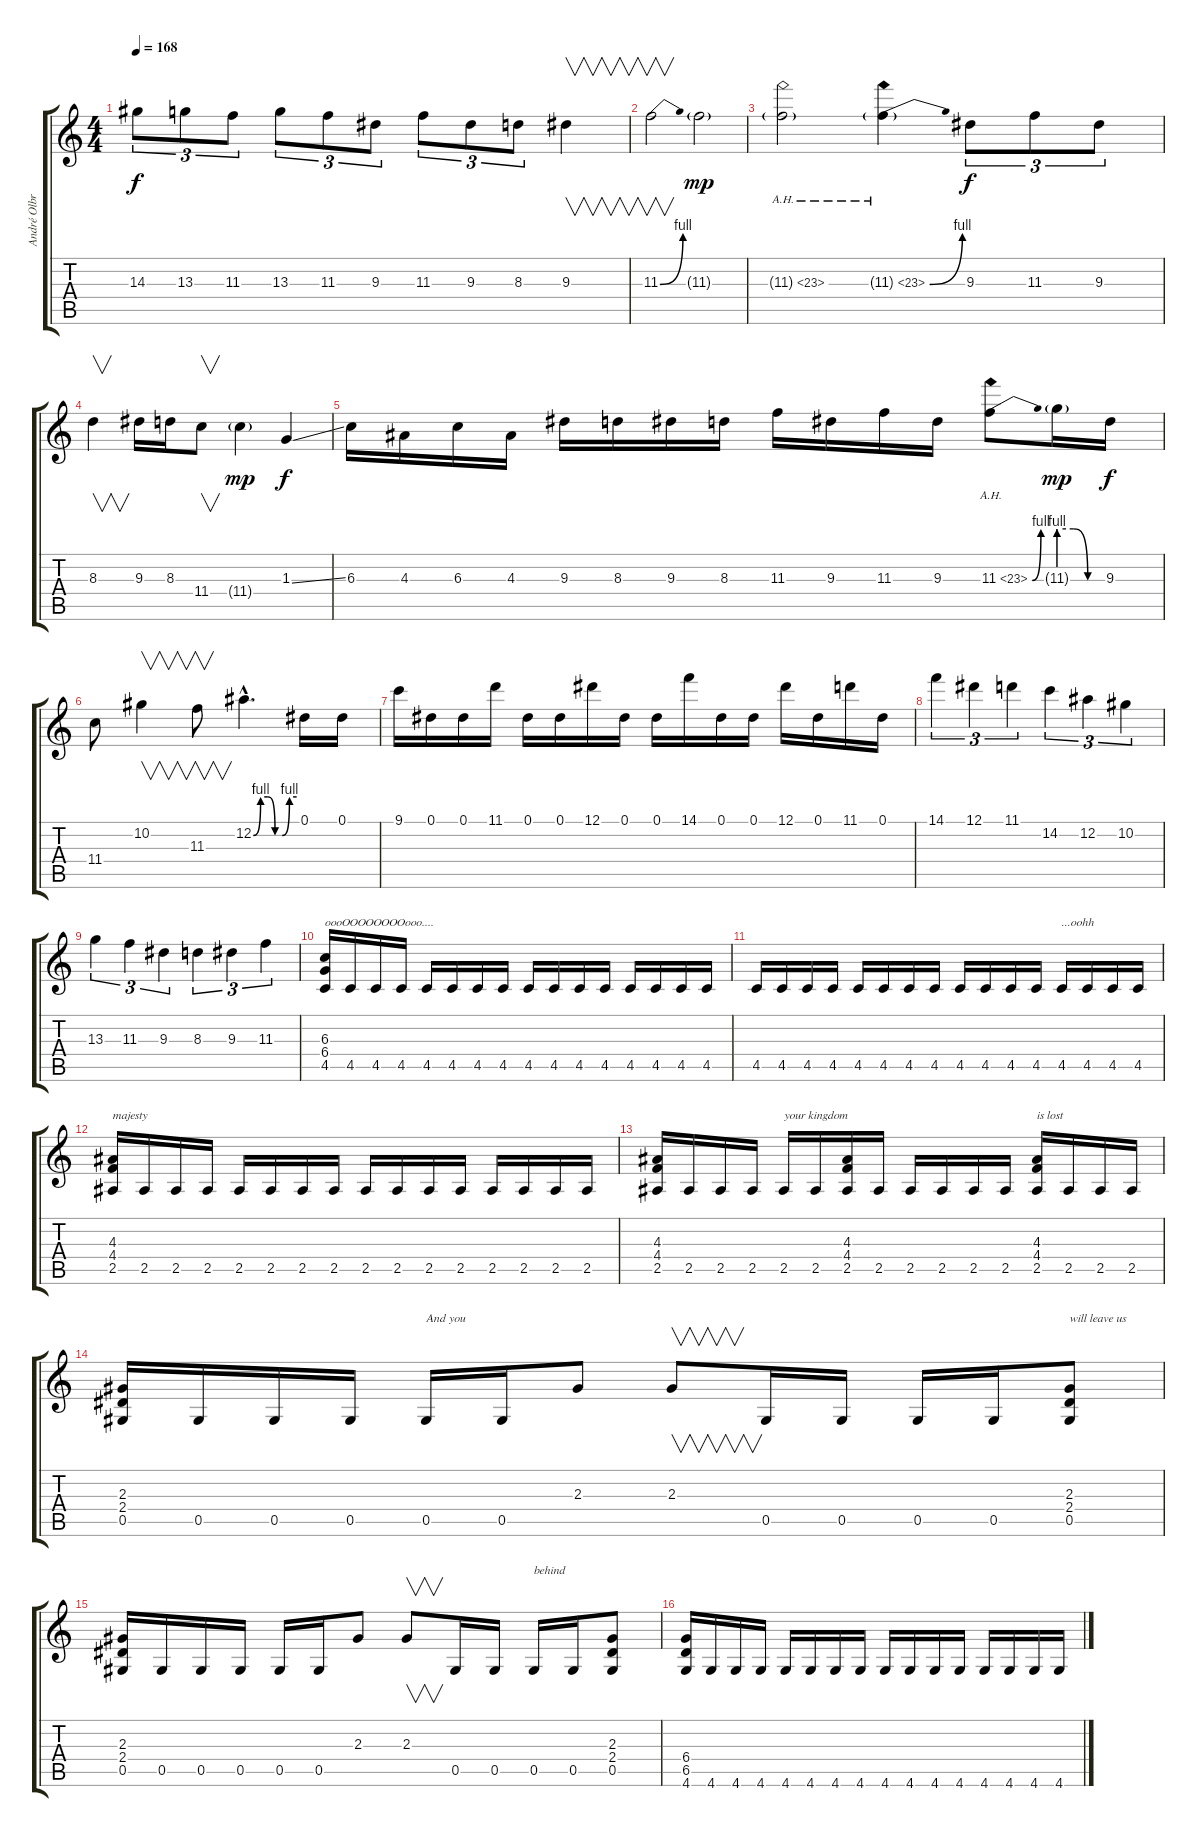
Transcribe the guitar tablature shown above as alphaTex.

\track ("André Olbrich" "André Olbr") {instrument distortionguitar}
\staff {score tabs}
\tuning (Eb4 Bb3 Gb3 Db3 Ab2 Eb2) {hide}
\ts (4 4)
\tempo 168
\clef g2
\ks c
14.3.8{tu (3 2) dy f} 13.3.8{tu (3 2)} 11.3.8{tu (3 2)} 13.3.8{tu (3 2)} 11.3.8{tu (3 2)} 9.3.8{tu (3 2)} 11.3.8{tu (3 2)} 9.3.8{tu (3 2)} 8.3.8{tu (3 2)} 9.3.4{v} |
11.3{be (bend 0 0 60 4)}.2{v} 11.3{g}.2{dy mp} |
11.3{ah 12 g}.2 11.3{be (bend 0 0 60 4) ah 12 g}.4 9.3.8{tu (3 2) dy f} 11.3.8{tu (3 2)} 9.3.8{tu (3 2)} |
8.3.4{v} 9.3.16 8.3.16 11.4.8{v} 11.4{g}.4{dy mp} 1.3{ss}.4{dy f} |
6.3.16 4.3.16 6.3.16 4.3.16 9.3.16 8.3.16 9.3.16 8.3.16 11.3.16 9.3.16 11.3.16 9.3.16 11.3{be (bend 0 0 60 4) ah 12}.8 11.3{be (custom 0 4 20 4 40 0 60 0) g}.16{dy mp} 9.3.16{dy f} |
11.4.8 10.2.4{v} 11.3.8{v} 12.2{be (custom 0 0 10 4 20 4 30 0 40 0 50 4 60 4) hac}.4{d} 0.1.16 0.1.16 |
9.1.16 0.1.16 0.1.16 11.1.16 0.1.16 0.1.16 12.1.16 0.1.16 0.1.16 14.1.16 0.1.16 0.1.16 12.1.16 0.1.16 11.1.16 0.1.16 |
14.1.4{tu (3 2)} 12.1.4{tu (3 2)} 11.1.4{tu (3 2)} 14.2.4{tu (3 2)} 12.2.4{tu (3 2)} 10.2.4{tu (3 2)} |
13.3.4{tu (3 2)} 11.3.4{tu (3 2)} 9.3.4{tu (3 2)} 8.3.4{tu (3 2)} 9.3.4{tu (3 2)} 11.3.4{tu (3 2)} |
(6.3 6.4 4.5).16{txt "oooOOOOOOOOooo...."} 4.5.16 4.5.16 4.5.16 4.5.16 4.5.16 4.5.16 4.5.16 4.5.16 4.5.16 4.5.16 4.5.16 4.5.16 4.5.16 4.5.16 4.5.16 |
4.5.16 4.5.16 4.5.16 4.5.16 4.5.16 4.5.16 4.5.16 4.5.16 4.5.16 4.5.16 4.5.16 4.5.16 4.5.16{txt "...oohh"} 4.5.16 4.5.16 4.5.16 |
(4.3 4.4 2.5).16{txt "majesty"} 2.5.16 2.5.16 2.5.16 2.5.16 2.5.16 2.5.16 2.5.16 2.5.16 2.5.16 2.5.16 2.5.16 2.5.16 2.5.16 2.5.16 2.5.16 |
(4.3 4.4 2.5).16 2.5.16 2.5.16 2.5.16 2.5.16{txt "your kingdom"} 2.5.16 (4.3 4.4 2.5).16 2.5.16 2.5.16 2.5.16 2.5.16 2.5.16 (4.3 4.4 2.5).16{txt "is lost"} 2.5.16 2.5.16 2.5.16 |
(2.3 2.4 0.5).16 0.5.16 0.5.16 0.5.16 0.5.16{txt "And you"} 0.5.16 2.3.8 2.3.8{v} 0.5.16 0.5.16 0.5.16 0.5.16 (2.3 2.4 0.5).8{txt "will leave us "} |
(2.3 2.4 0.5).16 0.5.16 0.5.16 0.5.16 0.5.16 0.5.16 2.3.8 2.3.8{v} 0.5.16 0.5.16 0.5.16{txt "behind"} 0.5.16 (2.3 2.4 0.5).8 |
(6.4 6.5 4.6).16 4.6.16 4.6.16 4.6.16 4.6.16 4.6.16 4.6.16 4.6.16 4.6.16 4.6.16 4.6.16 4.6.16 4.6.16 4.6.16 4.6.16 4.6.16
